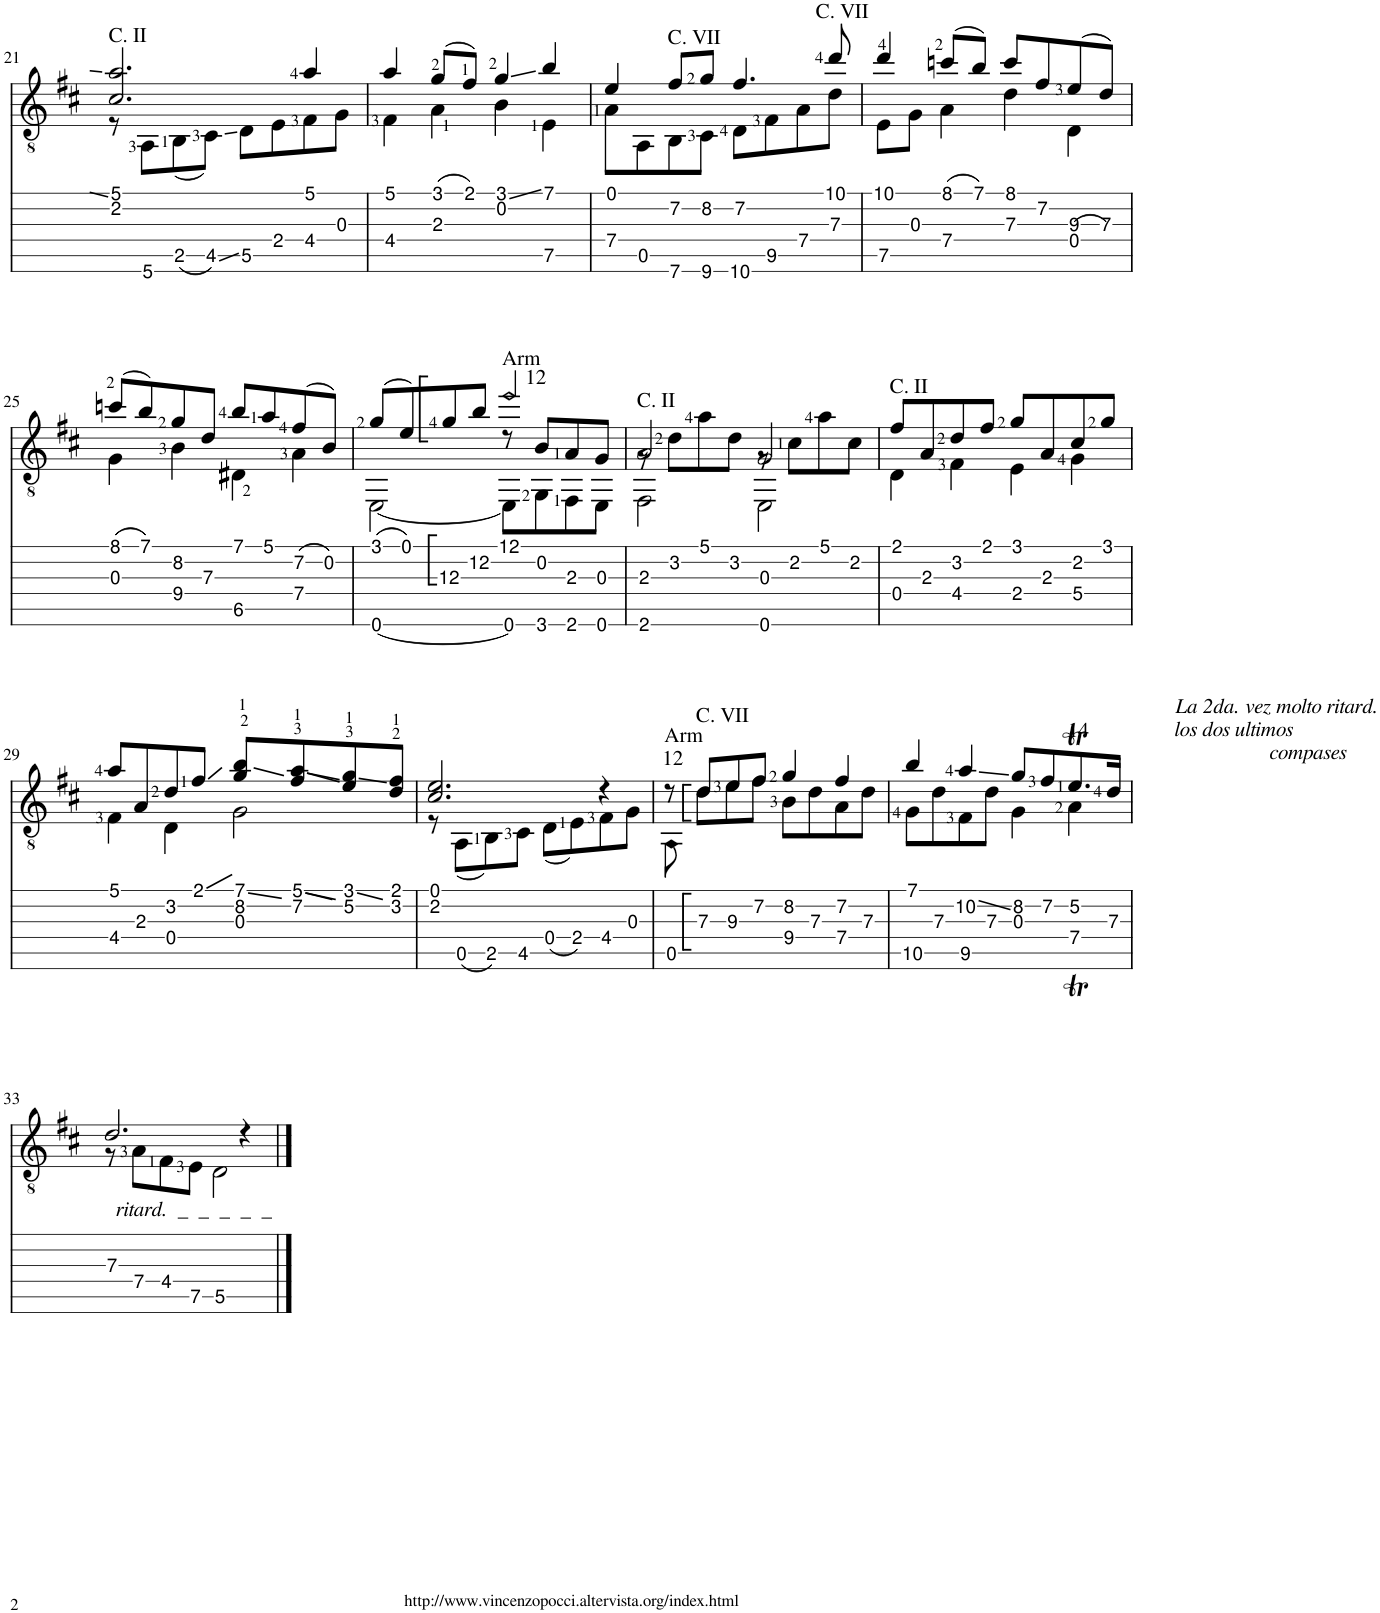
**kern	**kern
*part1	*part1
*staff2	*staff1
*I"Guitar	*
*I'Guit.	*
!!LO:PB:g=z
*	*clefGv2
*k[f#c#]	*k[f#c#]
*M2/2	*M2/2
*met(c|)	*met(c|)
=21	=21
*^	*^
!	!	!LO:TX:a:t=C. II	!
2.c# 2.a	8r	2.c#/ 2.a/	8r
.	8AAL	.	8AA\L
.	8BB	.	(8BB\
.	8C#J	.	8C#\J)
.	8DL	.	8D\L
.	8E	.	8E\
4a	8F#	4a/	8F#\
.	8GJ	.	8G\J
=22	=22	=22	=22
4a	4F#	4a/	4F#\
8gL	4A	(8g/L	4A\
8f#J	.	8f#/J)	.
4g	4B	4g/	4B\
4b	4E	4b/	4E\
=23	=23	=23	=23
4e	8AL	4e/	8A\L
.	8AA	.	8AA\
!	!	!LO:TX:a:t=C. VII	!
8f#L	8BB	8f#/L	8BB\
8gJ	8C#J	8g/J	8C#\J
4.f#	8DL	4.f#/	8D\L
.	8F#	.	8F#\
.	8A	.	8A\
8dd	8dJ	8dd/	8d\J
=24	=24	=24	=24
!	!	!LO:TX:a:t=C. VII	!
4dd	8EL	4dd/	8E\L
.	8GJ	.	8G\J
8ccL	4A	(8ccn/L	4A\
8bJ	.	8b/J)	.
8ccL	4d	8cc/L	4d\
8f#	.	8f#/	.
8e	4D	(8e/	4D\
8dJ	.	8d/J)	.
!!LO:LB:g=z	!!
=25	=25	=25	=25
8ccL	4G	(8ccn/L	4G\
8b	.	8b/)	.
8g	4B	8g/	4B\
8dJ	.	8d/J	.
8bL	4D#	8b/L	4D#X\
8a	.	8a/	.
8f#	4A	(8f#/	4A\
8BJ	.	8B/J)	.
=26	=26	=26	=26
*	*^	*	*^
8gL	2ryy	[2EE	(8g/L	2ryy	[2EE\
8e	.	.	8e/)	.	.
8g	.	.	8g/	.	.
8bJ	.	.	8b/J	.	.
!	!	!	!LO:TX:a:t=Arm	!	!
!	!	!	!LO:TX:a:t=12	!	!
2ee	8r	8EEL]	2ee/	8r	8EE\L]
.	8BL	8GG	.	8B/L	8GG\
.	8A	8FF#	.	8A/	8FF#\
.	8GJ	8EEJ	.	8G/J	8EE\J
=27	=27	=27	=27	=27	=27
!	!	!	!LO:TX:a:t=C. II	!	!
2A	8r	2FF#	2A/	8r	2FF#\
.	8dL	.	.	8d\L	.
.	8a	.	.	8a\	.
.	8dJ	.	.	8d\J	.
2G	8r	2EE	2G/	8r	2EE\
.	8c#L	.	.	8c#\L	.
.	8a	.	.	8a\	.
.	8c#J	.	.	8c#\J	.
*	*v	*v	*	*	*
*	*	*	*v	*v
=28	=28	=28	=28
!	!	!LO:TX:a:t=C. II	!
8f#L	4D	8f#/L	4D\
8A	.	8A/	.
8d	4F#	8d/	4F#\
8f#J	.	8f#/J	.
8gL	4E	8g/L	4E\
8A	.	8A/	.
8c#	4G	8c#/	4G\
8gJ	.	8g/J	.
!!LO:LB:g=z	!!
=29	=29	=29	=29
8aL	4F#	8a/L	4F#\
8A	.	8A/	.
8d	4D	8d/	4D\
8f#J	.	8f#/J	.
8g\ 8b\L	2G	8g/ 8b/L	2G\
8f#\ 8a\	.	8f#/ 8a/	.
8e\ 8g\	.	8e/ 8g/	.
8d\ 8f#\J	.	8d/ 8f#/J	.
=30	=30	=30	=30
2.c# 2.e	8r	2.c#/ 2.e/	8r
.	8AAL	.	(8AA\L
.	8BB	.	8BB\)
.	8C#J	.	8C#\J
.	8DL	.	(8D\L
.	8E	.	8E\)
4r	8F#	4r	8F#\
.	8GJ	.	8G\J
=31	=31	=31	=31
!	!	!LO:TX:a:t=Arm	!
!	!	!LO:TX:a:t=12	!
8r	8AAL	8r	8AA\
!	!	!LO:TX:a:t=C. VII	!
8dL	8d	8d/L	8d\L
8e	8e	8e/	8e\
8f#J	8f#J	8f#/J	8f#\J
4g	8BL	4g/	8B\L
.	8d	.	8d\
4f#	8A	4f#/	8A\
.	8dJ	.	8d\J
=32	=32	=32	=32
4b	8GL	4b/	8G\L
.	8d	.	8d\
4a	8F#	4a/	8F#\
.	8dJ	.	8d\J
8gL	4G	8g/L	4G\
8f#	.	8f#/	.
!	!	!LO:TX:a:i:t=La 2da. vez molto ritard.	!
!	!	!LO:TX:a:t=los dos ultimos	!
!	!	!LO:TX:a:t=compases	!
!	!	!LO:TX:a:t=14	!
8.eT	4A	8.eT/	4A\
16dJk	.	16d/Jk	.
!!LO:LB:g=z	!!
=33	=33	=33	=33
!	!	!LO:TX:b:i:t=ritard.  _  _  _  _  _	!
2.d	8r	2.d/	8r
.	8AL	.	8A\L
.	8F#	.	8F#\
.	8EJ	.	8E\J
.	2D	.	2D\
4r	.	4r	.
*v	*v	*	*
*	*v	*v
==	==
*-	*-
